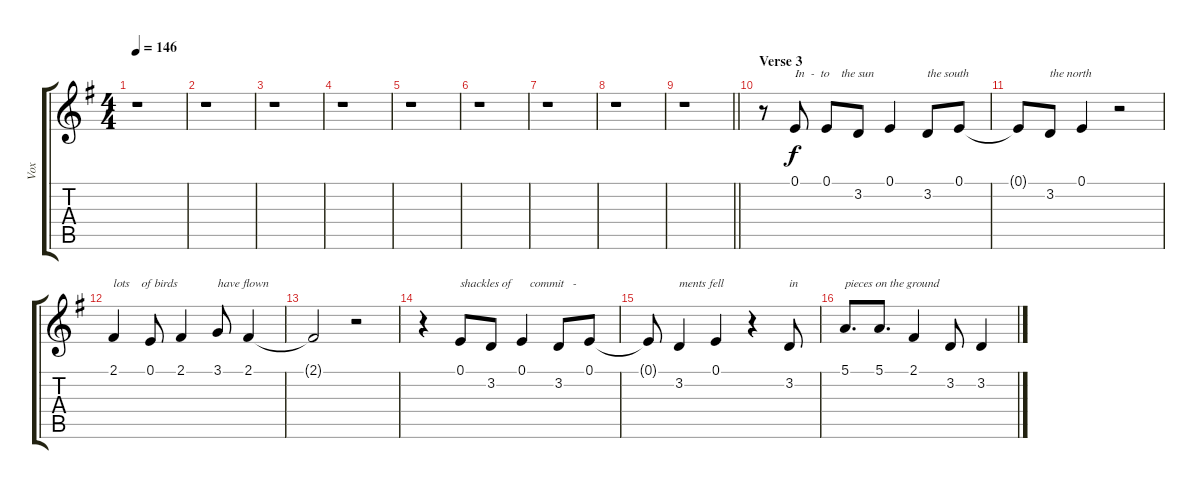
\track ("Vox" "Vox") {mute instrument violin}
\staff {score tabs}
\tuning (E4 B3 G3 D3 A2 E2) {hide}
\ts (4 4)
\tempo 146
\clef g2
\ks g
r.1{dy f} |
r.1 |
r.1 |
r.1 |
r.1 |
r.1 |
r.1 |
r.1 |
\barLineRight lightlight
r.1 |
\section ("" "Verse 3")
r.8 0.1.8{txt "In  -  to    the sun"} 0.1.8 3.2.8 0.1.4 3.2.8{txt "the south"} 0.1.8 |
0.1{t}.8 3.2.8{txt "the north"} 0.1.4 r.2 |
2.1.4{txt "lots    of birds"} 0.1.8 2.1.4 3.1.8{txt "have flown"} 2.1.4 |
2.1{t}.2 r.2 |
r.4 0.1.8{txt "shackles of      commit   -"} 3.2.8 0.1.4 3.2.8 0.1.8 |
0.1{t}.8 3.2.4{txt "ments fell"} 0.1.4 r.4 3.2.8{txt "in"} |
5.1.8{d txt "pieces on the ground"} 5.1.8{d} 2.1.4 3.2.8 3.2.4
